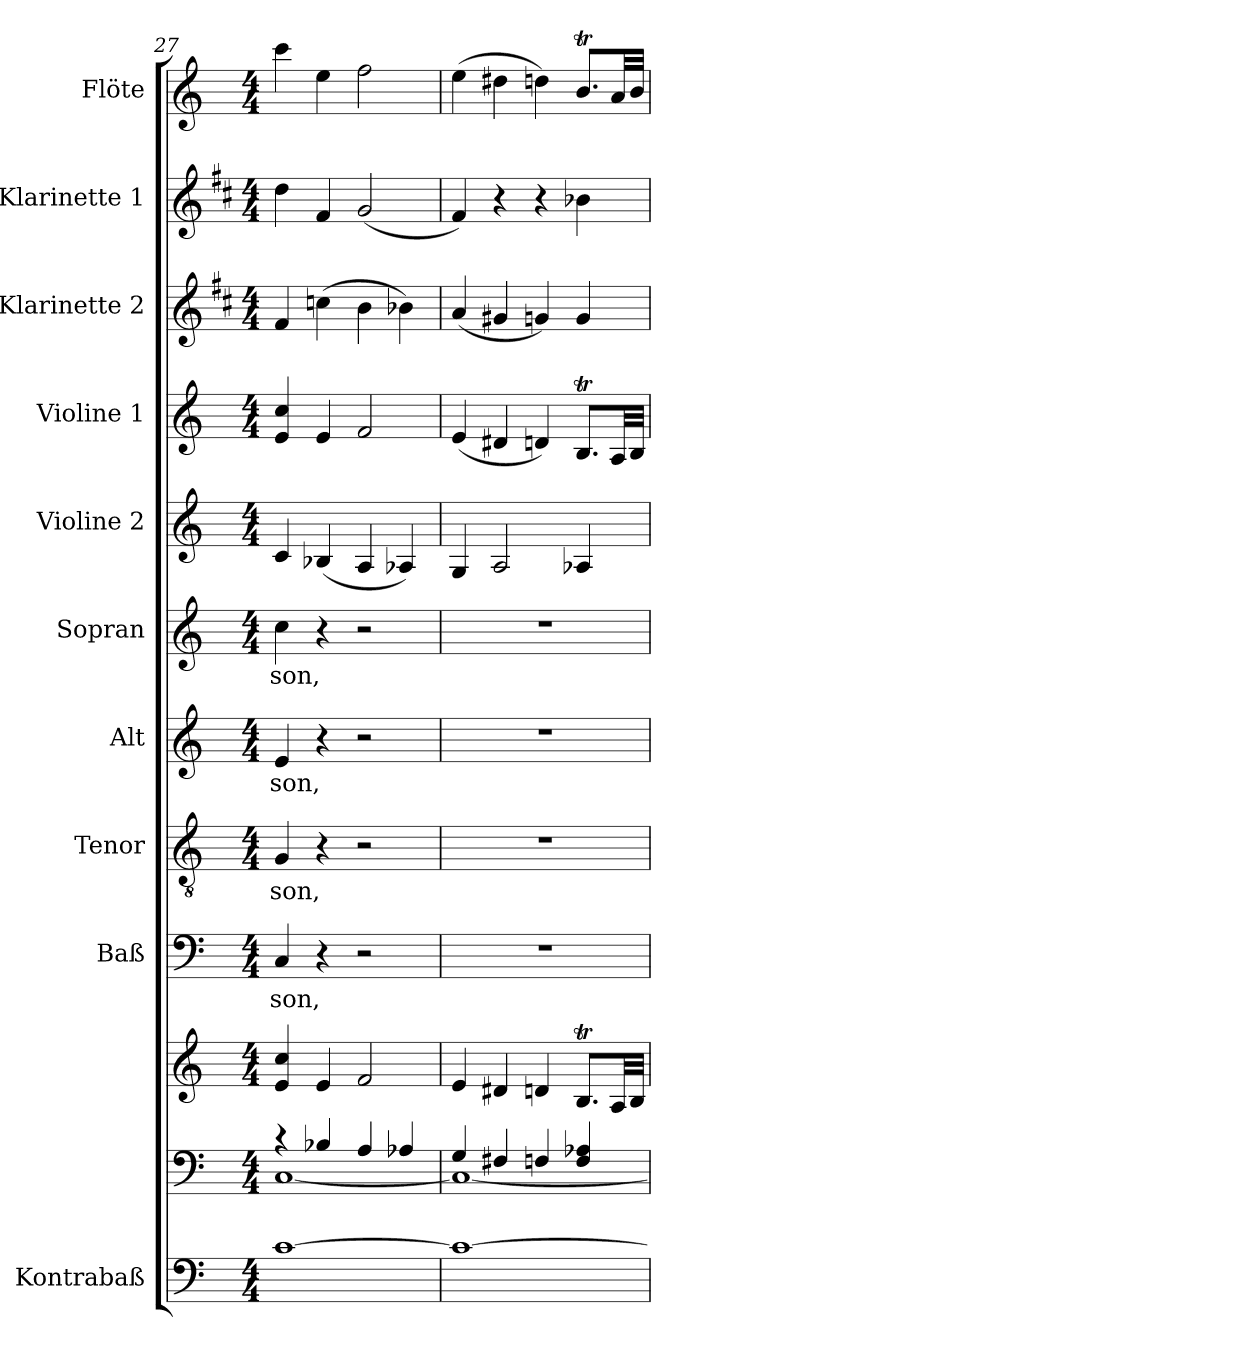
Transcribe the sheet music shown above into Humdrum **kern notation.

**kern	**kern	**kern	**kern	**text	**kern	**text	**kern	**text	**kern	**text	**kern	**kern	**kern	**kern	**kern
*part11	*part10	*part10	*part9	*part9	*part8	*part8	*part7	*part7	*part6	*part6	*part5	*part4	*part3	*part2	*part1
*staff12	*staff11	*staff10	*staff9	*staff9	*staff8	*staff8	*staff7	*staff7	*staff6	*staff6	*staff5	*staff4	*staff3	*staff2	*staff1
*I"Kontrabaß	*	*	*I"Baß	*	*I"Tenor	*	*I"Alt	*	*I"Sopran	*	*I"Violine 2	*I"Violine 1	*I"Klarinette 2	*I"Klarinette 1	*I"Flöte
*	*	*	*	*	*	*	*	*	*	*	*I'Vln	*I'Vln	*	*	*I'Fl
*clefF4	*clefF4	*clefG2	*clefF4	*	*clefGv2	*	*clefG2	*	*clefG2	*	*clefG2	*clefG2	*clefG2	*clefG2	*clefG2
*ITrd7c12	*	*	*	*	*	*	*	*	*	*	*	*	*ITrd1c2	*ITrd1c2	*
*k[]	*k[]	*k[]	*k[]	*	*k[]	*	*k[]	*	*k[]	*	*k[]	*k[]	*k[]	*k[]	*k[]
*C:	*C:	*C:	*C:	*	*C:	*	*C:	*	*C:	*	*C:	*C:	*C:	*C:	*C:
*M4/4	*M4/4	*M4/4	*M4/4	*	*M4/4	*	*M4/4	*	*M4/4	*	*M4/4	*M4/4	*M4/4	*M4/4	*M4/4
=27	=27	=27	=27	=27	=27	=27	=27	=27	=27	=27	=27	=27	=27	=27	=27
*	*^	*	*	*	*	*	*	*	*	*	*	*	*	*	*
!	!	!	!	!	!LO:LY:b	!	!LO:LY:b	!	!LO:LY:b	!	!LO:LY:b	!	!	!	!	!
[1C	4rc	[<1C	4e/ 4cc/	4C/	-son,	4G/	-son,	4e/	-son,	4cc\	-son,	4c/	4e/ 4cc/	4e/	4cc\	4ccc\
.	4B-X/	.	4e/	4r	.	4r	.	4r	.	4r	.	(<4B-X/	4e/	(<4b-X\	4e/	4ee\
.	4A/	.	2f/	2r	.	2r	.	2r	.	2r	.	4A/	2f/	4a\	(<2f/	2ff\
.	4A-X/	.	.	.	.	.	.	.	.	.	.	4A-X/)	.	4a-X\)	.	.
=28	=28	=28	=28	=28	=28	=28	=28	=28	=28	=28	=28	=28	=28	=28	=28	=28
1C_	4G/	1C_	4e/	1r	.	1r	.	1r	.	1r	.	4G/	(<4e/	(<4g/	4e/)	(>4ee\
.	4F#X/	.	4d#X/	.	.	.	.	.	.	.	.	2A/	4d#X/	4f#X/	4r	4dd#X\
.	4Fn/	.	4dn/	.	.	.	.	.	.	.	.	.	4dn/)	4fn/)	4r	4ddn\)
.	4F/ 4A-X/	.	8.Bt/L	.	.	.	.	.	.	.	.	4A-X/	8.Bt/L	4f/	4a-X\	8.bt/L
.	.	.	32A/LL	.	.	.	.	.	.	.	.	.	32A/LL	.	.	32a/LL
.	.	.	32B/JJJ	.	.	.	.	.	.	.	.	.	32B/JJJ	.	.	32b/JJJ
*	*v	*v	*	*	*	*	*	*	*	*	*	*	*	*	*	*
=	=	=	=	=	=	=	=	=	=	=	=	=	=	=	=
*-	*-	*-	*-	*-	*-	*-	*-	*-	*-	*-	*-	*-	*-	*-	*-
